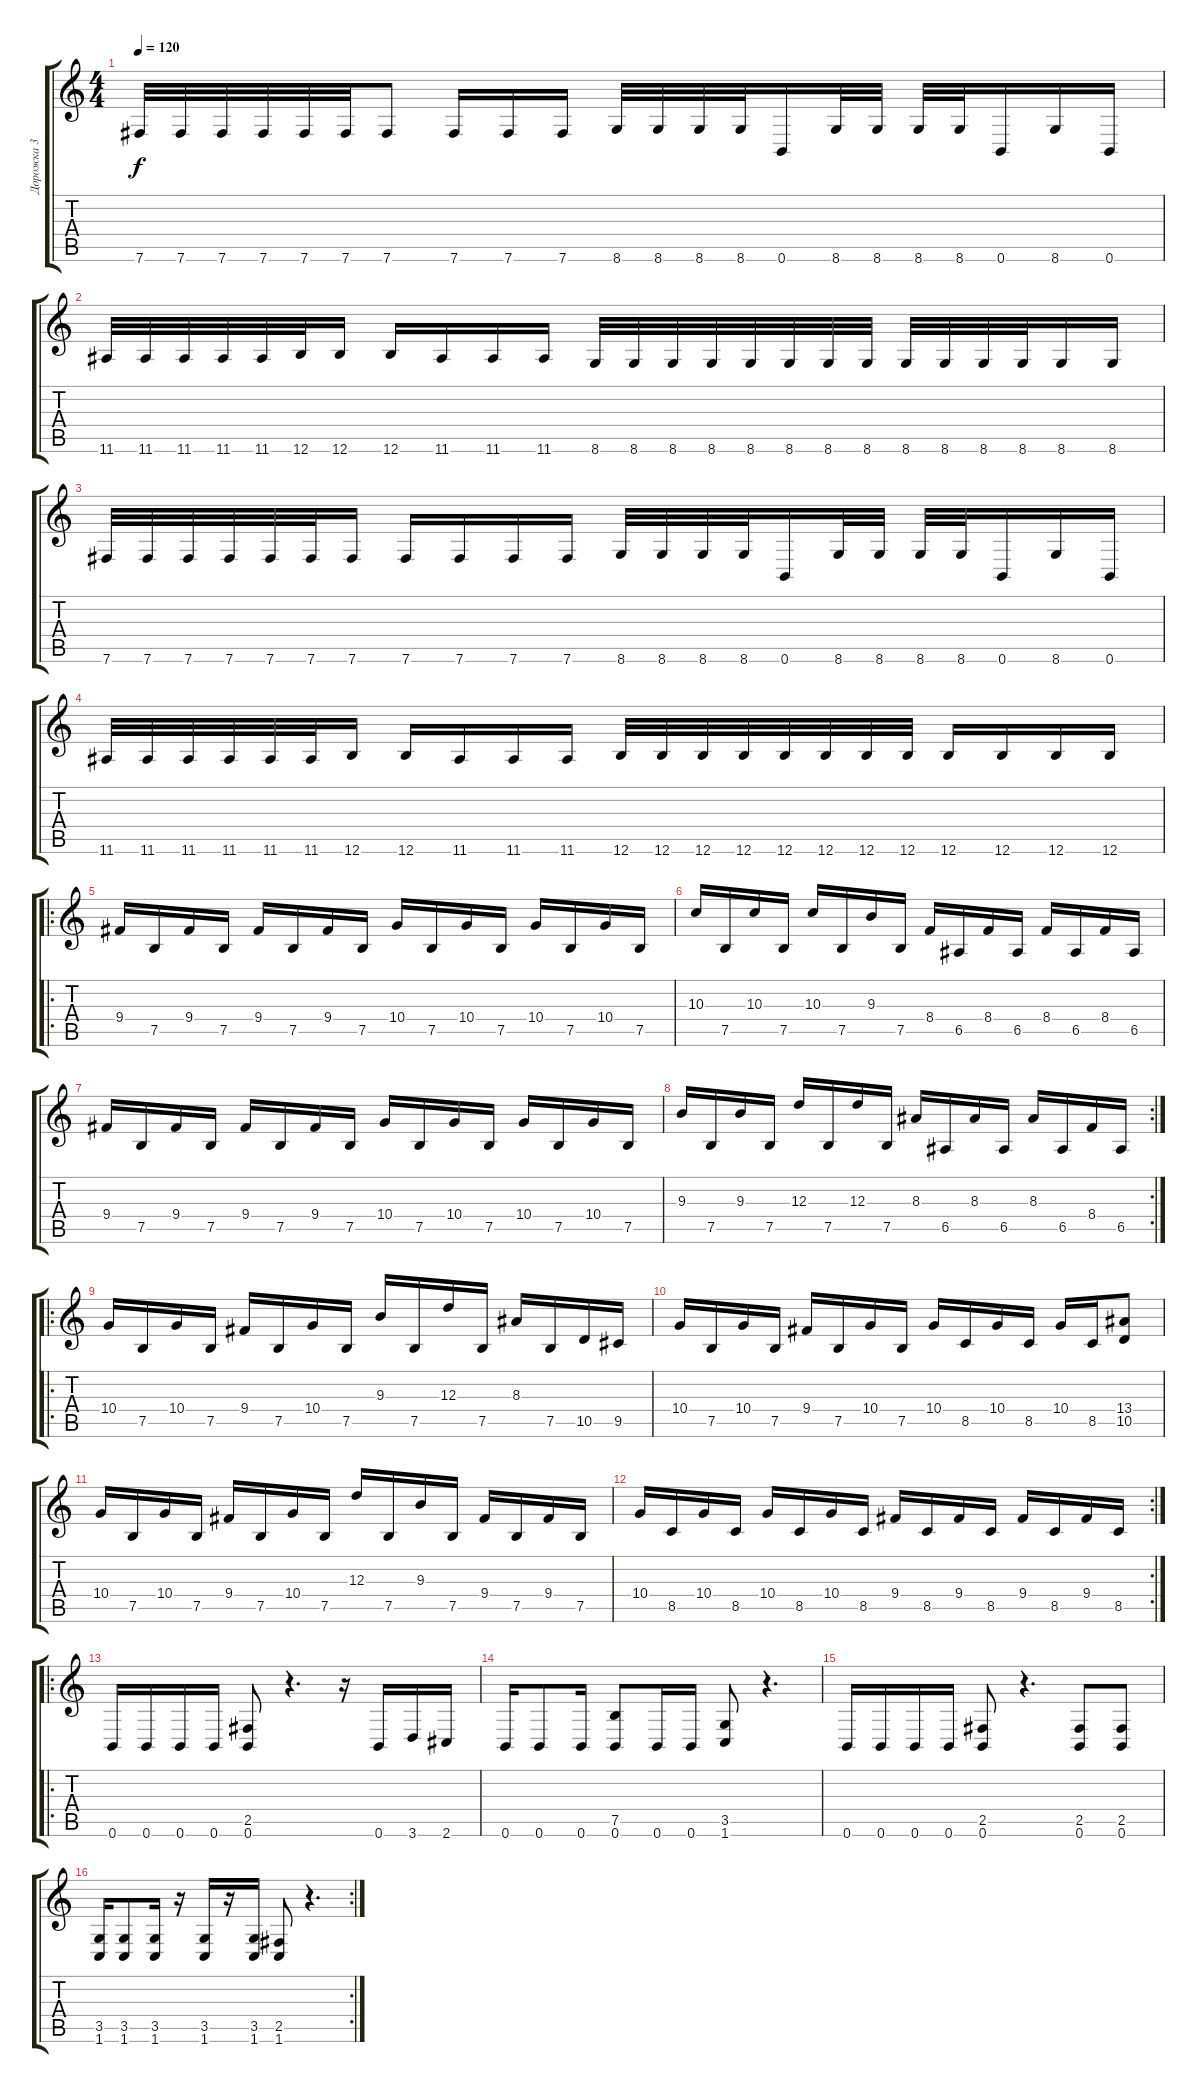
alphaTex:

\track ("Дорожка 3" "Дорожка 3") {instrument distortionguitar}
\staff {score tabs}
\tuning (B3 Gb3 D3 A2 E2 B1) {hide}
\ts (4 4)
\tempo 120
\clef g2
\ks c
7.6.32{dy f} 7.6.32 7.6.32 7.6.32 7.6.32 7.6.32 7.6.8 7.6.16 7.6.16 7.6.16 8.6.32 8.6.32 8.6.32 8.6.32 0.6.16 8.6.32 8.6.32 8.6.32 8.6.32 0.6.16 8.6.16 0.6.16 |
11.6.32 11.6.32 11.6.32 11.6.32 11.6.32 12.6.32 12.6.16 12.6.16 11.6.16 11.6.16 11.6.16 8.6.32 8.6.32 8.6.32 8.6.32 8.6.32 8.6.32 8.6.32 8.6.32 8.6.32 8.6.32 8.6.32 8.6.32 8.6.16 8.6.16 |
7.6.32 7.6.32 7.6.32 7.6.32 7.6.32 7.6.32 7.6.16 7.6.16 7.6.16 7.6.16 7.6.16 8.6.32 8.6.32 8.6.32 8.6.32 0.6.16 8.6.32 8.6.32 8.6.32 8.6.32 0.6.16 8.6.16 0.6.16 |
11.6.32 11.6.32 11.6.32 11.6.32 11.6.32 11.6.32 12.6.16 12.6.16 11.6.16 11.6.16 11.6.16 12.6.32 12.6.32 12.6.32 12.6.32 12.6.32 12.6.32 12.6.32 12.6.32 12.6.16 12.6.16 12.6.16 12.6.16 |
\ro
9.4.16 7.5.16 9.4.16 7.5.16 9.4.16 7.5.16 9.4.16 7.5.16 10.4.16 7.5.16 10.4.16 7.5.16 10.4.16 7.5.16 10.4.16 7.5.16 |
10.3.16 7.5.16 10.3.16 7.5.16 10.3.16 7.5.16 9.3.16 7.5.16 8.4.16 6.5.16 8.4.16 6.5.16 8.4.16 6.5.16 8.4.16 6.5.16 |
9.4.16 7.5.16 9.4.16 7.5.16 9.4.16 7.5.16 9.4.16 7.5.16 10.4.16 7.5.16 10.4.16 7.5.16 10.4.16 7.5.16 10.4.16 7.5.16 |
\rc 2
9.3.16 7.5.16 9.3.16 7.5.16 12.3.16 7.5.16 12.3.16 7.5.16 8.3.16 6.5.16 8.3.16 6.5.16 8.3.16 6.5.16 8.4.16 6.5.16 |
\ro
10.4.16 7.5.16 10.4.16 7.5.16 9.4.16 7.5.16 10.4.16 7.5.16 9.3.16 7.5.16 12.3.16 7.5.16 8.3.16 7.5.16 10.5.16 9.5.16 |
10.4.16 7.5.16 10.4.16 7.5.16 9.4.16 7.5.16 10.4.16 7.5.16 10.4.16 8.5.16 10.4.16 8.5.16 10.4.16 8.5.16 (13.4 10.5).8 |
10.4.16 7.5.16 10.4.16 7.5.16 9.4.16 7.5.16 10.4.16 7.5.16 12.3.16 7.5.16 9.3.16 7.5.16 9.4.16 7.5.16 9.4.16 7.5.16 |
\rc 2
10.4.16 8.5.16 10.4.16 8.5.16 10.4.16 8.5.16 10.4.16 8.5.16 9.4.16 8.5.16 9.4.16 8.5.16 9.4.16 8.5.16 9.4.16 8.5.16 |
\ro
0.6.16 0.6.16 0.6.16 0.6.16 (2.5 0.6).8 r.4{d} r.16 0.6.16 3.6.16 2.6.16 |
0.6.16 0.6.8 0.6.16 (7.5 0.6).8 0.6.16 0.6.16 (3.5 1.6).8 r.4{d} |
0.6.16 0.6.16 0.6.16 0.6.16 (2.5 0.6).8 r.4{d} (2.5 0.6).8 (2.5 0.6).8 |
\rc 2
(3.5 1.6).16 (3.5 1.6).8 (3.5 1.6).16 r.16 (3.5 1.6).16 r.16 (3.5 1.6).16 (2.5 1.6).8 r.4{d}
